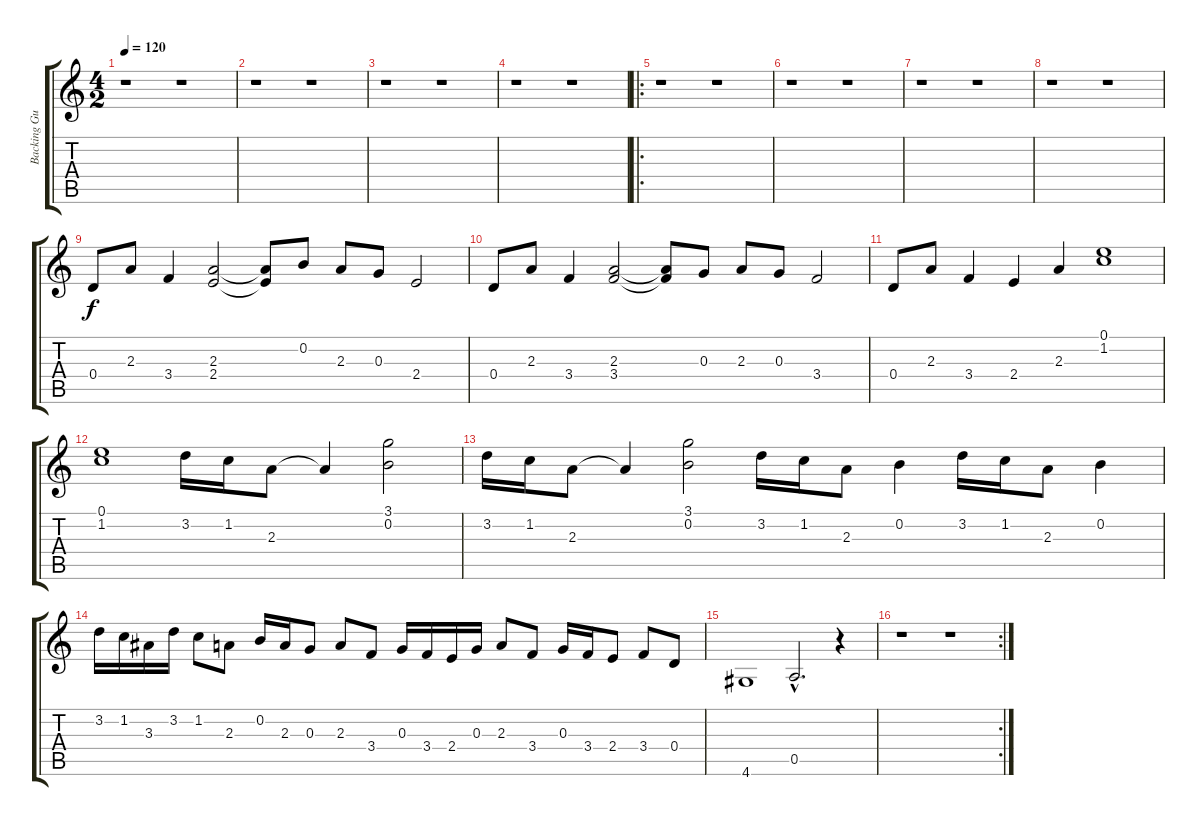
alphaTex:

\track ("Backing Guitar" "Backing Gu") {instrument acousticguitarnylon}
\staff {score tabs}
\tuning (E4 B3 G3 D3 A2 E2) {hide}
\ts (4 2)
\tempo 120
\clef g2
\ks c
r.1{dy f instrument acousticguitarnylon} r.1 |
r.1 r.1 |
r.1 r.1 |
r.1 r.1 |
\ro
r.1 r.1 |
r.1 r.1 |
r.1 r.1 |
r.1 r.1 |
0.4.8 2.3.8 3.4.4 (2.3 2.4).2 (2.3{t} 2.4{t}).8 0.2.8 2.3.8 0.3.8 2.4.2 |
0.4.8 2.3.8 3.4.4 (2.3 3.4).2 (2.3{t} 3.4{t}).8 0.3.8 2.3.8 0.3.8 3.4.2 |
0.4.8 2.3.8 3.4.4 2.4.4 2.3.4 (0.1 1.2).1 |
(0.1 1.2).1 3.2.16 1.2.16 2.3.8 2.3{t}.4 (3.1 0.2).2 |
3.2.16 1.2.16 2.3.8 2.3{t}.4 (3.1 0.2).2 3.2.16 1.2.16 2.3.8 0.2.4 3.2.16 1.2.16 2.3.8 0.2.4 |
3.2.16 1.2.16 3.3.16 3.2.16 1.2.8 2.3.8 0.2.16 2.3.16 0.3.8 2.3.8 3.4.8 0.3.16 3.4.16 2.4.16 0.3.16 2.3.8 3.4.8 0.3.16 3.4.16 2.4.8 3.4.8 0.4.8 |
4.6.1 0.5{hac}.2{d} r.4 |
\rc 2
r.1 r.1
